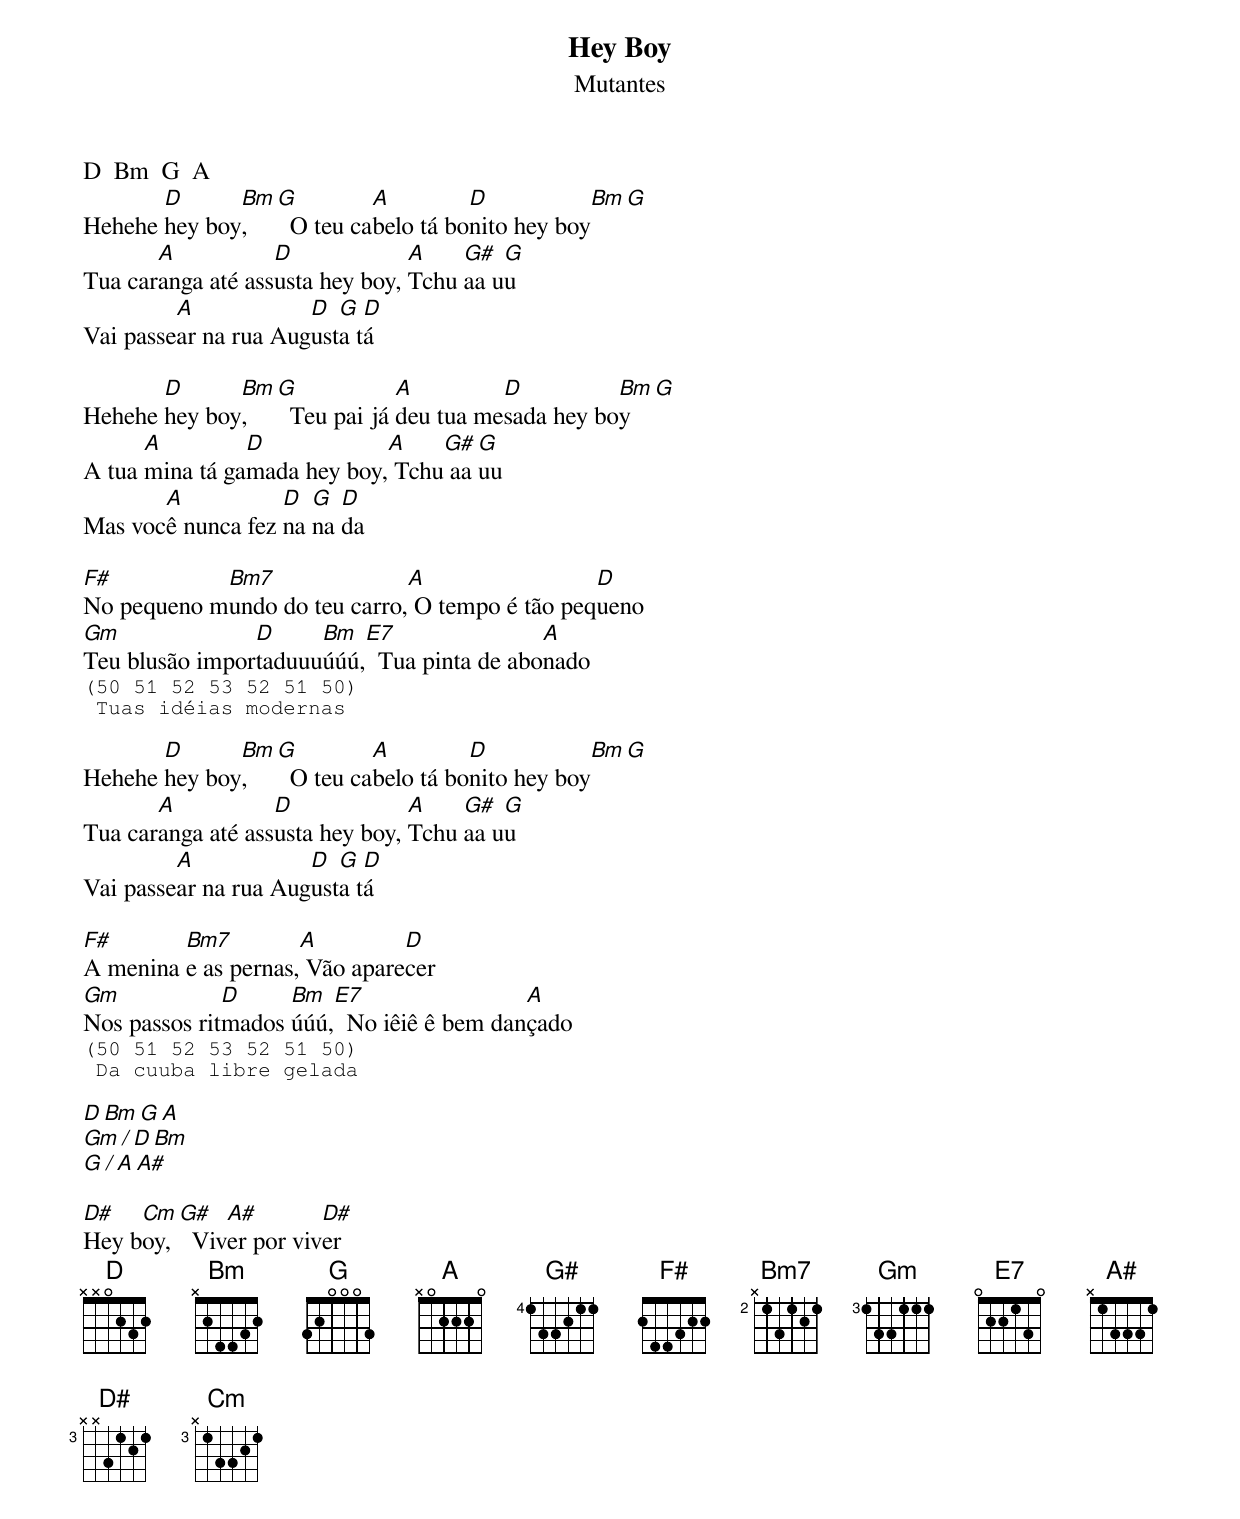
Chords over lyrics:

Hey Boy
Mutantes

D  Bm  G  A
       D      Bm  G         A         D            Bm  G
Hehehe hey boy,     O teu cabelo tá bonito hey boy
       A           D             A    G#  G
Tua caranga até assusta hey boy, Tchu aa uu
         A            D  G  D
Vai passear na rua Augusta tá

       D      Bm  G            A         D          Bm  G
Hehehe hey boy,     Teu pai já deu tua mesada hey boy
      A         D            A    G#  G
A tua mina tá gamada hey boy, Tchu aa uu
       A           D  G  D
Mas você nunca fez na na da

F#          Bm7               A                 D
No pequeno mundo do teu carro, O tempo é tão pequeno
Gm              D     Bm  E7                A
Teu blusão importaduuuúúú,  Tua pinta de abonado
(50 51 52 53 52 51 50)
 Tuas idéias modernas

       D      Bm  G         A         D            Bm  G
Hehehe hey boy,     O teu cabelo tá bonito hey boy
       A           D             A    G#  G
Tua caranga até assusta hey boy, Tchu aa uu
         A            D  G  D
Vai passear na rua Augusta tá

F#       Bm7         A         D
A menina e as pernas, Vão aparecer
Gm            D     Bm  E7                 A
Nos passos ritmados úúú,  No iêiê ê bem dançado
(50 51 52 53 52 51 50)
 Da cuuba libre gelada

D  Bm  G  A
Gm /   D  Bm
G  /   A  A#

D#   Cm  G#   A#        D#
Hey boy,   Viver por viver
